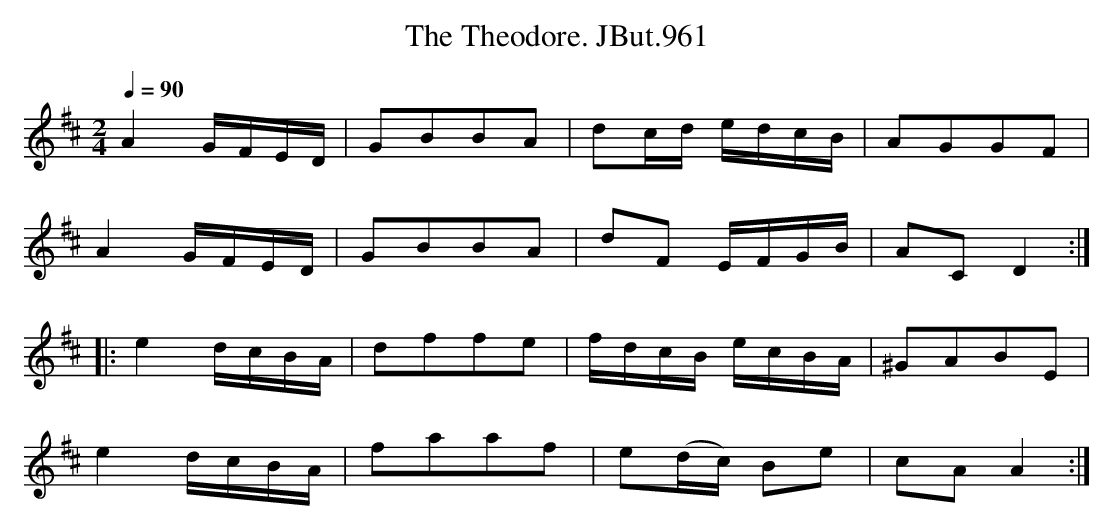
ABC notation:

X:1
T:Theodore. JBut.961, The
M:2/4
L:1/8
Q:1/4=90
K:Amix %possibly
A2G/F/E/D/|GBBA|dc/d/ e/d/c/B/|AGGF|
A2G/F/E/D/|GBBA|dF E/F/G/B/|AC D2:|
|:e2d/c/B/A/|dffe|f/d/c/B/ e/c/B/A/|^GABE|
e2 d/c/B/A/|faaf|e(d/c/) Be|cA A2:|
